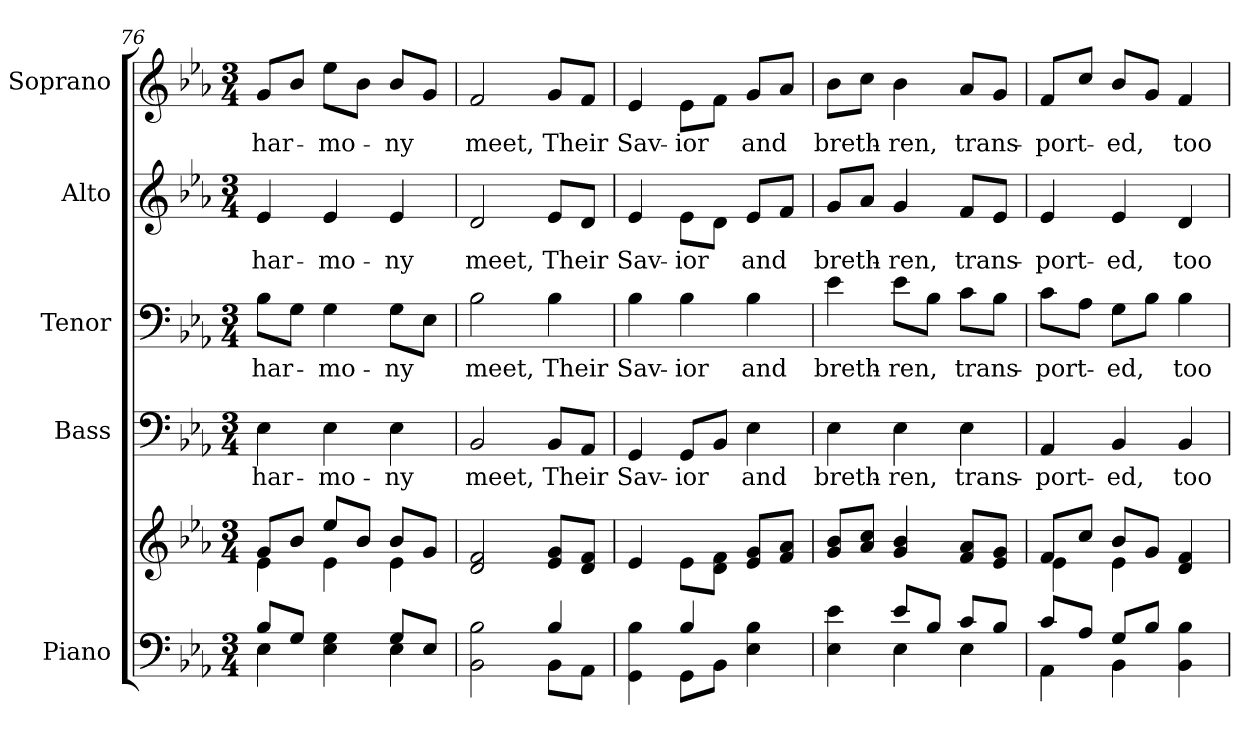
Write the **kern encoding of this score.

**kern	**kern	**kern	**text	**kern	**text	**kern	**text	**kern	**text
*part5	*part5	*part4	*part4	*part3	*part3	*part2	*part2	*part1	*part1
*staff6	*staff5	*staff4	*staff4	*staff3	*staff3	*staff2	*staff2	*staff1	*staff1
*I"Piano	*	*I"Bass	*	*I"Tenor	*	*I"Alto	*	*I"Soprano	*
*I'Pno.	*	*I'B.	*	*I'T.	*	*I'A.	*	*I'S.	*
!!LO:PB:g=z
*clefF4	*clefG2	*clefF4	*	*clefF4	*	*clefG2	*	*clefG2	*
*k[b-e-a-]	*k[b-e-a-]	*k[b-e-a-]	*	*k[b-e-a-]	*	*k[b-e-a-]	*	*k[b-e-a-]	*
*E-:	*E-:	*E-:	*	*E-:	*	*E-:	*	*E-:	*
*M3/4	*M3/4	*M3/4	*	*M3/4	*	*M3/4	*	*M3/4	*
=76	=76	=76	=76	=76	=76	=76	=76	=76	=76
*^	*^	*	*	*	*	*	*	*	*
!	!	!	!	!	!LO:LY:b:color=#000000	!	!	!	!	!	!
!	!	!	!	!	!	!	!LO:LY:b:color=#000000	!	!	!	!
!	!	!	!	!	!	!	!	!	!LO:LY:b:color=#000000	!	!
!	!	!	!	!	!	!	!	!	!	!	!LO:LY:b:color=#000000
8B-i/L	4E-i\	8gi/L	4e-i\	4E-i\	har-	8B-i\L	har-	4e-i/	har-	8gi/L	har-
8Gi/J	.	8b-i/J	.	.	.	8Gi\J	.	.	.	8b-i/J	.
!	!	!	!	!	!LO:LY:b:color=#000000	!	!	!	!	!	!
!	!	!	!	!	!	!	!LO:LY:b:color=#000000	!	!	!	!
!	!	!	!	!	!	!	!	!	!LO:LY:b:color=#000000	!	!
!	!	!	!	!	!	!	!	!	!	!	!LO:LY:b:color=#000000
4E-i\ 4Gi	4ryy	8ee-i/L	4e-i\	4E-i\	-mo-	4Gi\	-mo-	4e-i/	-mo-	8ee-i\L	-mo-
.	.	8b-i/J	.	.	.	.	.	.	.	8b-i\J	.
!	!	!	!	!	!LO:LY:b:color=#000000	!	!	!	!	!	!
!	!	!	!	!	!	!	!LO:LY:b:color=#000000	!	!	!	!
!	!	!	!	!	!	!	!	!	!LO:LY:b:color=#000000	!	!
!	!	!	!	!	!	!	!	!	!	!	!LO:LY:b:color=#000000
8Gi/L	4E-i\	8b-i/L	4e-i\	4E-i\	-ny	8Gi\L	-ny	4e-i/	-ny	8b-i/L	-ny
8E-i/J	.	8gi/J	.	.	.	8E-i\J	.	.	.	8gi/J	.
*	*	*v	*v	*	*	*	*	*	*	*	*
=77	=77	=77	=77	=77	=77	=77	=77	=77	=77	=77
!	!	!	!	!LO:LY:b:color=#000000	!	!	!	!	!	!
!	!	!	!	!	!	!LO:LY:b:color=#000000	!	!	!	!
!	!	!	!	!	!	!	!	!LO:LY:b:color=#000000	!	!
!	!	!	!	!	!	!	!	!	!	!LO:LY:b:color=#000000
2BB-i\ 2B-i	2ryy	2di/ 2fi	2BB-i/	meet,	2B-i\	meet,	2di/	meet,	2fi/	meet,
!	!	!	!	!LO:LY:b:color=#000000	!	!	!	!	!	!
!	!	!	!	!	!	!LO:LY:b:color=#000000	!	!	!	!
!	!	!	!	!	!	!	!	!LO:LY:b:color=#000000	!	!
!	!	!	!	!	!	!	!	!	!	!LO:LY:b:color=#000000
4B-i/	8BB-i\L	8e-i/ 8giL	8BB-i/L	Their	4B-i\	Their	8e-i/L	Their	8gi/L	Their
.	8AA-i\J	8di/ 8fiJ	8AA-i/J	.	.	.	8di/J	.	8fi/J	.
!!LO:LB:g=z
=78	=78	=78	=78	=78	=78	=78	=78	=78	=78	=78
!	!	!	!	!LO:LY:b:color=#000000	!	!	!	!	!	!
!	!	!	!	!	!	!LO:LY:b:color=#000000	!	!	!	!
!	!	!	!	!	!	!	!	!LO:LY:b:color=#000000	!	!
!	!	!	!	!	!	!	!	!	!	!LO:LY:b:color=#000000
4GGi\ 4B-i	4ryy	4e-i/	4GGi/	Sav-	4B-i\	Sav-	4e-i/	Sav-	4e-i/	Sav-
!	!	!	!	!LO:LY:b:color=#000000	!	!	!	!	!	!
!	!	!	!	!	!	!LO:LY:b:color=#000000	!	!	!	!
!	!	!	!	!	!	!	!	!LO:LY:b:color=#000000	!	!
!	!	!	!	!	!	!	!	!	!	!LO:LY:b:color=#000000
4B-i/	8GGi\L	8e-i\L	8GGi/L	-ior	4B-i\	-ior	8e-i\L	-ior	8e-i\L	-ior
.	8BB-i\J	8di\ 8fiJ	8BB-i/J	.	.	.	8di\J	.	8fi\J	.
!	!	!	!	!LO:LY:b:color=#000000	!	!	!	!	!	!
!	!	!	!	!	!	!LO:LY:b:color=#000000	!	!	!	!
!	!	!	!	!	!	!	!	!LO:LY:b:color=#000000	!	!
!	!	!	!	!	!	!	!	!	!	!LO:LY:b:color=#000000
4E-i\ 4B-i	4ryy	8e-i/ 8giL	4E-i\	and	4B-i\	and	8e-i/L	and	8gi/L	and
.	.	8fi/ 8a-iJ	.	.	.	.	8fi/J	.	8a-i/J	.
=79	=79	=79	=79	=79	=79	=79	=79	=79	=79	=79
!	!	!	!	!LO:LY:b:color=#000000	!	!	!	!	!	!
!	!	!	!	!	!	!LO:LY:b:color=#000000	!	!	!	!
!	!	!	!	!	!	!	!	!LO:LY:b:color=#000000	!	!
!	!	!	!	!	!	!	!	!	!	!LO:LY:b:color=#000000
4E-i\ 4e-i	4ryy	8gi/ 8b-iL	4E-i\	breth-	4e-i\	breth-	8gi/L	breth-	8b-i\L	breth-
.	.	8a-i/ 8cciJ	.	.	.	.	8a-i/J	.	8cci\J	.
!	!	!	!	!LO:LY:b:color=#000000	!	!	!	!	!	!
!	!	!	!	!	!	!LO:LY:b:color=#000000	!	!	!	!
!	!	!	!	!	!	!	!	!LO:LY:b:color=#000000	!	!
!	!	!	!	!	!	!	!	!	!	!LO:LY:b:color=#000000
8e-i/L	4E-i\	4gi/ 4b-i	4E-i\	-ren,	8e-i\L	-ren,	4gi/	-ren,	4b-i\	-ren,
8B-i/J	.	.	.	.	8B-i\J	.	.	.	.	.
!	!	!	!	!LO:LY:b:color=#000000	!	!	!	!	!	!
!	!	!	!	!	!	!LO:LY:b:color=#000000	!	!	!	!
!	!	!	!	!	!	!	!	!LO:LY:b:color=#000000	!	!
!	!	!	!	!	!	!	!	!	!	!LO:LY:b:color=#000000
8ci/L	4E-i\	8fi/ 8a-iL	4E-i\	trans-	8ci\L	trans-	8fi/L	trans-	8a-i/L	trans-
8B-i/J	.	8e-i/ 8giJ	.	.	8B-i\J	.	8e-i/J	.	8gi/J	.
!!LO:PB:g=z
=80	=80	=80	=80	=80	=80	=80	=80	=80	=80	=80
*	*	*^	*	*	*	*	*	*	*	*
!	!	!	!	!	!LO:LY:b:color=#000000	!	!	!	!	!	!
!	!	!	!	!	!	!	!LO:LY:b:color=#000000	!	!	!	!
!	!	!	!	!	!	!	!	!	!LO:LY:b:color=#000000	!	!
!	!	!	!	!	!	!	!	!	!	!	!LO:LY:b:color=#000000
8ci/L	4AA-i\	8fi/L	4e-i\	4AA-i/	-port-	8ci\L	-port-	4e-i/	-port-	8fi/L	-port-
8A-i/J	.	8cci/J	.	.	.	8A-i\J	.	.	.	8cci/J	.
!	!	!	!	!	!LO:LY:b:color=#000000	!	!	!	!	!	!
!	!	!	!	!	!	!	!LO:LY:b:color=#000000	!	!	!	!
!	!	!	!	!	!	!	!	!	!LO:LY:b:color=#000000	!	!
!	!	!	!	!	!	!	!	!	!	!	!LO:LY:b:color=#000000
8Gi/L	4BB-i\	8b-i/L	4e-i\	4BB-i/	-ed,	8Gi\L	-ed,	4e-i/	-ed,	8b-i/L	-ed,
8B-i/J	.	8gi/J	.	.	.	8B-i\J	.	.	.	8gi/J	.
!	!	!	!	!	!LO:LY:b:color=#000000	!	!	!	!	!	!
!	!	!	!	!	!	!	!LO:LY:b:color=#000000	!	!	!	!
!	!	!	!	!	!	!	!	!	!LO:LY:b:color=#000000	!	!
!	!	!	!	!	!	!	!	!	!	!	!LO:LY:b:color=#000000
4BB-i\ 4B-i	4ryy	4di/ 4fi	4ryy	4BB-i/	too	4B-i\	too	4di/	too	4fi/	too
*v	*v	*	*	*	*	*	*	*	*	*	*
*	*v	*v	*	*	*	*	*	*	*	*
=	=	=	=	=	=	=	=	=	=
*-	*-	*-	*-	*-	*-	*-	*-	*-	*-
